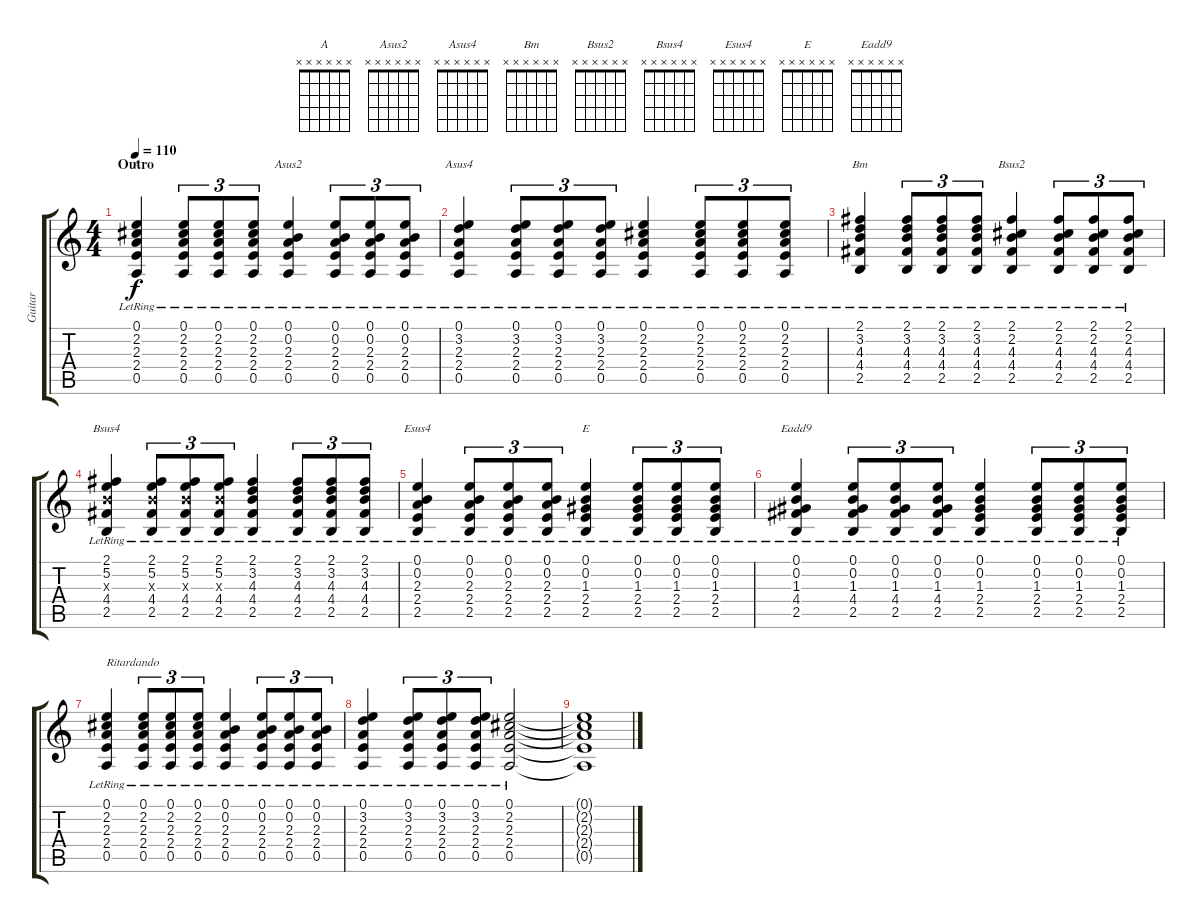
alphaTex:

\track ("Guitar" "Guitar") {instrument acousticguitarnylon}
\staff {score tabs}
\tuning (E4 B3 G3 D3 A2 E2) {hide}
\chord ("A" x x x x x x)
\chord ("Asus2" x x x x x x)
\chord ("Asus4" x x x x x x)
\chord ("Bm" x x x x x x)
\chord ("Bsus2" x x x x x x)
\chord ("Bsus4" x x x x x x)
\chord ("Esus4" x x x x x x)
\chord ("E" x x x x x x)
\chord ("Eadd9" x x x x x x)
\ts (4 4)
\section ("" "Outro")
\tempo 110
\clef g2
\ks c
(0.1{lr} 2.2{lr} 2.3{lr} 2.4{lr} 0.5{lr}).4{ch "A" dy f} (0.1{lr} 2.2{lr} 2.3{lr} 2.4{lr} 0.5{lr}).8{tu (3 2)} (0.1{lr} 2.2{lr} 2.3{lr} 2.4{lr} 0.5{lr}).8{tu (3 2)} (0.1{lr} 2.2{lr} 2.3{lr} 2.4{lr} 0.5{lr}).8{tu (3 2)} (0.1{lr} 0.2{lr} 2.3{lr} 2.4{lr} 0.5{lr}).4{ch "Asus2"} (0.1{lr} 0.2{lr} 2.3{lr} 2.4{lr} 0.5{lr}).8{tu (3 2)} (0.1{lr} 0.2{lr} 2.3{lr} 2.4{lr} 0.5{lr}).8{tu (3 2)} (0.1{lr} 0.2{lr} 2.3{lr} 2.4{lr} 0.5{lr}).8{tu (3 2)} |
(0.1{lr} 3.2{lr} 2.3{lr} 2.4{lr} 0.5{lr}).4{ch "Asus4"} (0.1{lr} 3.2{lr} 2.3{lr} 2.4{lr} 0.5{lr}).8{tu (3 2)} (0.1{lr} 3.2{lr} 2.3{lr} 2.4{lr} 0.5{lr}).8{tu (3 2)} (0.1{lr} 3.2{lr} 2.3{lr} 2.4{lr} 0.5{lr}).8{tu (3 2)} (0.1{lr} 2.2{lr} 2.3{lr} 2.4{lr} 0.5{lr}).4 (0.1{lr} 2.2{lr} 2.3{lr} 2.4{lr} 0.5{lr}).8{tu (3 2)} (0.1{lr} 2.2{lr} 2.3{lr} 2.4{lr} 0.5{lr}).8{tu (3 2)} (0.1{lr} 2.2{lr} 2.3{lr} 2.4{lr} 0.5{lr}).8{tu (3 2)} |
(2.1{lr} 3.2{lr} 4.3{lr} 4.4{lr} 2.5{lr}).4{ch "Bm"} (2.1{lr} 3.2{lr} 4.3{lr} 4.4{lr} 2.5{lr}).8{tu (3 2)} (2.1{lr} 3.2{lr} 4.3{lr} 4.4{lr} 2.5{lr}).8{tu (3 2)} (2.1{lr} 3.2{lr} 4.3{lr} 4.4{lr} 2.5{lr}).8{tu (3 2)} (2.1{lr} 2.2{lr} 4.3{lr} 4.4{lr} 2.5{lr}).4{ch "Bsus2"} (2.1{lr} 2.2{lr} 4.3{lr} 4.4{lr} 2.5{lr}).8{tu (3 2)} (2.1{lr} 2.2{lr} 4.3{lr} 4.4{lr} 2.5{lr}).8{tu (3 2)} (2.1{lr} 2.2{lr} 4.3{lr} 4.4{lr} 2.5{lr}).8{tu (3 2)} |
(2.1{lr} 5.2{lr} 4.3{x} 4.4{lr} 2.5{lr}).4{ch "Bsus4"} (2.1{lr} 5.2{lr} 4.3{x} 4.4{lr} 2.5{lr}).8{tu (3 2)} (2.1{lr} 5.2{lr} 4.3{x} 4.4{lr} 2.5{lr}).8{tu (3 2)} (2.1{lr} 5.2{lr} 4.3{x} 4.4{lr} 2.5{lr}).8{tu (3 2)} (2.1{lr} 3.2{lr} 4.3{lr} 4.4{lr} 2.5{lr}).4 (2.1{lr} 3.2{lr} 4.3{lr} 4.4{lr} 2.5{lr}).8{tu (3 2)} (2.1{lr} 3.2{lr} 4.3{lr} 4.4{lr} 2.5{lr}).8{tu (3 2)} (2.1{lr} 3.2{lr} 4.3{lr} 4.4{lr} 2.5{lr}).8{tu (3 2)} |
(0.1{lr} 0.2{lr} 2.3{lr} 2.4{lr} 2.5{lr}).4{ch "Esus4"} (0.1{lr} 0.2{lr} 2.3{lr} 2.4{lr} 2.5{lr}).8{tu (3 2)} (0.1{lr} 0.2{lr} 2.3{lr} 2.4{lr} 2.5{lr}).8{tu (3 2)} (0.1{lr} 0.2{lr} 2.3{lr} 2.4{lr} 2.5{lr}).8{tu (3 2)} (0.1{lr} 0.2{lr} 1.3{lr} 2.4{lr} 2.5{lr}).4{ch "E"} (0.1{lr} 0.2{lr} 1.3{lr} 2.4{lr} 2.5{lr}).8{tu (3 2)} (0.1{lr} 0.2{lr} 1.3{lr} 2.4{lr} 2.5{lr}).8{tu (3 2)} (0.1{lr} 0.2{lr} 1.3{lr} 2.4{lr} 2.5{lr}).8{tu (3 2)} |
(0.1{lr} 0.2{lr} 1.3{lr} 4.4{lr} 2.5{lr}).4{ch "Eadd9"} (0.1{lr} 0.2{lr} 1.3{lr} 4.4{lr} 2.5{lr}).8{tu (3 2)} (0.1{lr} 0.2{lr} 1.3{lr} 4.4{lr} 2.5{lr}).8{tu (3 2)} (0.1{lr} 0.2{lr} 1.3{lr} 4.4{lr} 2.5{lr}).8{tu (3 2)} (0.1{lr} 0.2{lr} 1.3{lr} 2.4{lr} 2.5{lr}).4 (0.1{lr} 0.2{lr} 1.3{lr} 2.4{lr} 2.5{lr}).8{tu (3 2)} (0.1{lr} 0.2{lr} 1.3{lr} 2.4{lr} 2.5{lr}).8{tu (3 2)} (0.1{lr} 0.2{lr} 1.3{lr} 2.4{lr} 2.5{lr}).8{tu (3 2)} |
(0.1{lr} 2.2{lr} 2.3{lr} 2.4{lr} 0.5{lr}).4{txt "Ritardando"} (0.1{lr} 2.2{lr} 2.3{lr} 2.4{lr} 0.5{lr}).8{tu (3 2)} (0.1{lr} 2.2{lr} 2.3{lr} 2.4{lr} 0.5{lr}).8{tu (3 2)} (0.1{lr} 2.2{lr} 2.3{lr} 2.4{lr} 0.5{lr}).8{tu (3 2)} (0.1{lr} 0.2{lr} 2.3{lr} 2.4{lr} 0.5{lr}).4 (0.1{lr} 0.2{lr} 2.3{lr} 2.4{lr} 0.5{lr}).8{tu (3 2)} (0.1{lr} 0.2{lr} 2.3{lr} 2.4{lr} 0.5{lr}).8{tu (3 2)} (0.1{lr} 0.2{lr} 2.3{lr} 2.4{lr} 0.5{lr}).8{tu (3 2)} |
(0.1{lr} 3.2{lr} 2.3{lr} 2.4{lr} 0.5{lr}).4 (0.1{lr} 3.2{lr} 2.3{lr} 2.4{lr} 0.5{lr}).8{tu (3 2)} (0.1{lr} 3.2{lr} 2.3{lr} 2.4{lr} 0.5{lr}).8{tu (3 2)} (0.1{lr} 3.2{lr} 2.3{lr} 2.4{lr} 0.5{lr}).8{tu (3 2)} (0.1{lr} 2.2{lr} 2.3{lr} 2.4{lr} 0.5{lr}).2 |
(0.1{t} 2.2{t} 2.3{t} 2.4{t} 0.5{t}).1
